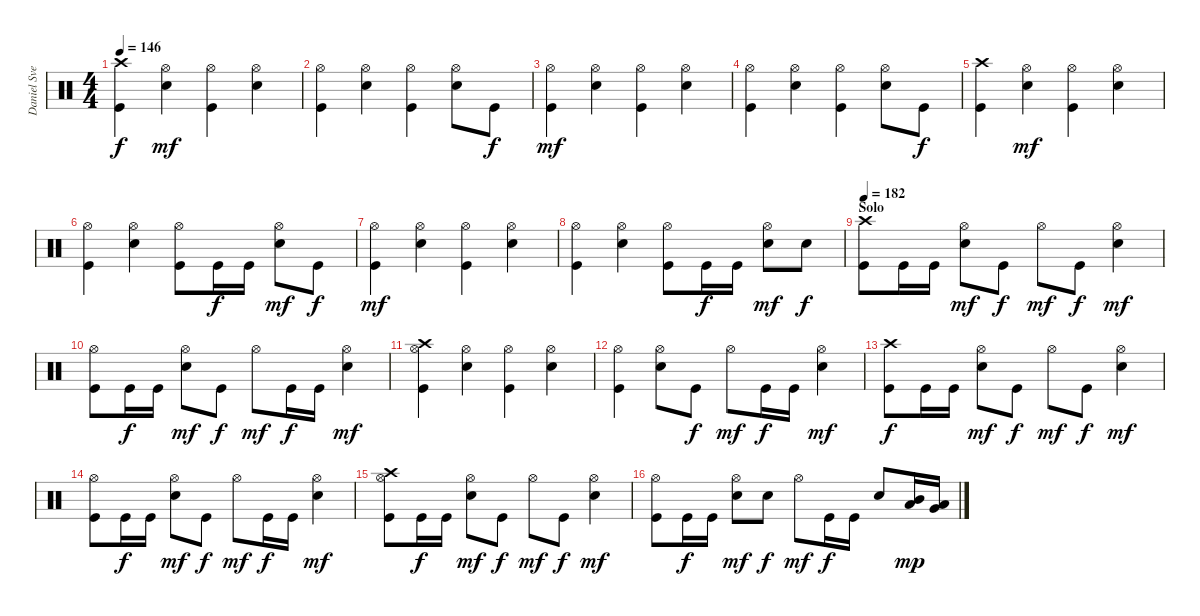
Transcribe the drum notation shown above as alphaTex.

\track ("Daniel Svensson" "Daniel Sve") {instrument percussion}
\staff {score}
\articulation defaults
\ts (4 4)
\tempo 146
\clef neutral
\ks c
("Kick (hit)" "Crash high (hit)").4{dy f} ("Electric Snare (hit)" "Hi-Hat (open)").4{dy mf} ("Kick (hit)" "Hi-Hat (open)").4 ("Electric Snare (hit)" "Hi-Hat (open)").4 |
("Kick (hit)" "Hi-Hat (open)").4 ("Electric Snare (hit)" "Hi-Hat (open)").4 ("Kick (hit)" "Hi-Hat (open)").4 ("Electric Snare (hit)" "Hi-Hat (open)").8 "Kick (hit)".8{dy f} |
("Kick (hit)" "Hi-Hat (open)").4{dy mf} ("Electric Snare (hit)" "Hi-Hat (open)").4 ("Kick (hit)" "Hi-Hat (open)").4 ("Electric Snare (hit)" "Hi-Hat (open)").4 |
("Kick (hit)" "Hi-Hat (open)").4 ("Electric Snare (hit)" "Hi-Hat (open)").4 ("Kick (hit)" "Hi-Hat (open)").4 ("Electric Snare (hit)" "Hi-Hat (open)").8 "Kick (hit)".8{dy f} |
("Kick (hit)" "Crash high (hit)").4 ("Electric Snare (hit)" "Hi-Hat (open)").4{dy mf} ("Kick (hit)" "Hi-Hat (open)").4 ("Electric Snare (hit)" "Hi-Hat (open)").4 |
("Kick (hit)" "Hi-Hat (open)").4 ("Electric Snare (hit)" "Hi-Hat (open)").4 ("Kick (hit)" "Hi-Hat (open)").8 "Kick (hit)".16{dy f} "Kick (hit)".16 ("Electric Snare (hit)" "Hi-Hat (open)").8{dy mf} "Kick (hit)".8{dy f} |
("Kick (hit)" "Hi-Hat (open)").4{dy mf} ("Electric Snare (hit)" "Hi-Hat (open)").4 ("Kick (hit)" "Hi-Hat (open)").4 ("Electric Snare (hit)" "Hi-Hat (open)").4 |
("Kick (hit)" "Hi-Hat (open)").4 ("Electric Snare (hit)" "Hi-Hat (open)").4 ("Kick (hit)" "Hi-Hat (open)").8 "Kick (hit)".16{dy f} "Kick (hit)".16 ("Electric Snare (hit)" "Hi-Hat (open)").8{dy mf} "Electric Snare (hit)".8{dy f} |
\section ("" "Solo")
\tempo 182
("Kick (hit)" "Crash high (hit)").8 "Kick (hit)".16 "Kick (hit)".16 ("Electric Snare (hit)" "Hi-Hat (open)").8{dy mf} "Kick (hit)".8{dy f} "Hi-Hat (open)".8{dy mf} "Kick (hit)".8{dy f} ("Electric Snare (hit)" "Hi-Hat (open)").4{dy mf} |
("Kick (hit)" "Hi-Hat (open)").8 "Kick (hit)".16{dy f} "Kick (hit)".16 ("Electric Snare (hit)" "Hi-Hat (open)").8{dy mf} "Kick (hit)".8{dy f} "Hi-Hat (open)".8{dy mf} "Kick (hit)".16{dy f} "Kick (hit)".16 ("Electric Snare (hit)" "Hi-Hat (open)").4{dy mf} |
("Kick (hit)" "Hi-Hat (open)" "Crash high (hit)").4 ("Electric Snare (hit)" "Hi-Hat (open)").4 ("Kick (hit)" "Hi-Hat (open)").4 ("Electric Snare (hit)" "Hi-Hat (open)").4 |
("Kick (hit)" "Hi-Hat (open)").4 ("Electric Snare (hit)" "Hi-Hat (open)").8 "Kick (hit)".8{dy f} "Hi-Hat (open)".8{dy mf} "Kick (hit)".16{dy f} "Kick (hit)".16 ("Electric Snare (hit)" "Hi-Hat (open)").4{dy mf} |
("Kick (hit)" "Crash high (hit)").8{dy f} "Kick (hit)".16 "Kick (hit)".16 ("Electric Snare (hit)" "Hi-Hat (open)").8{dy mf} "Kick (hit)".8{dy f} "Hi-Hat (open)".8{dy mf} "Kick (hit)".8{dy f} ("Electric Snare (hit)" "Hi-Hat (open)").4{dy mf} |
("Kick (hit)" "Hi-Hat (open)").8 "Kick (hit)".16{dy f} "Kick (hit)".16 ("Electric Snare (hit)" "Hi-Hat (open)").8{dy mf} "Kick (hit)".8{dy f} "Hi-Hat (open)".8{dy mf} "Kick (hit)".16{dy f} "Kick (hit)".16 ("Electric Snare (hit)" "Hi-Hat (open)").4{dy mf} |
("Kick (hit)" "Hi-Hat (open)" "Crash high (hit)").8 "Kick (hit)".16{dy f} "Kick (hit)".16 ("Electric Snare (hit)" "Hi-Hat (open)").8{dy mf} "Kick (hit)".8{dy f} "Hi-Hat (open)".8{dy mf} "Kick (hit)".8{dy f} ("Electric Snare (hit)" "Hi-Hat (open)").4{dy mf} |
("Kick (hit)" "Hi-Hat (open)").8 "Kick (hit)".16{dy f} "Kick (hit)".16 ("Electric Snare (hit)" "Hi-Hat (open)").8{dy mf} "Electric Snare (hit)".8{dy f} "Hi-Hat (open)".8{dy mf} "Kick (hit)".16{dy f} "Kick (hit)".16 "Electric Snare (hit)".8 ("Low Tom (hit)" "Mid Tom (hit)").16{dy mp} ("Very Low Tom (hit)" "Low Tom (hit)").16
